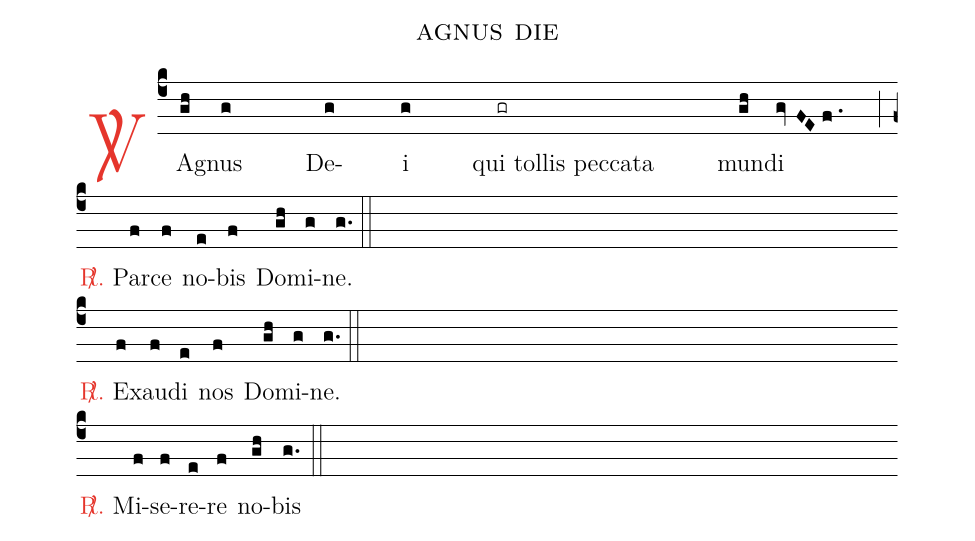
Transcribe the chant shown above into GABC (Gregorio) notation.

name: agnus die;
%%
(c4)<c><sp>V/</sp></c> A(gh)gnus(g) De(g)i(g) qui tollis peccata(gr) mun(gh)di(gvFEf.) (;z)
<c><sp>R/</sp>.</c> Par(f)ce(f) no(e)bis(f) Do(gh)mi(g)ne.(g.) (::Z-)
<c><sp>R/</sp>.</c> Ex(f)au(f)di(e) nos(f) Do(gh)mi(g)ne.(g.) (::Z-)
<c><sp>R/</sp>.</c> Mi(f)se(f)re(e)re(f) no(gh)bis(g.) (::)
